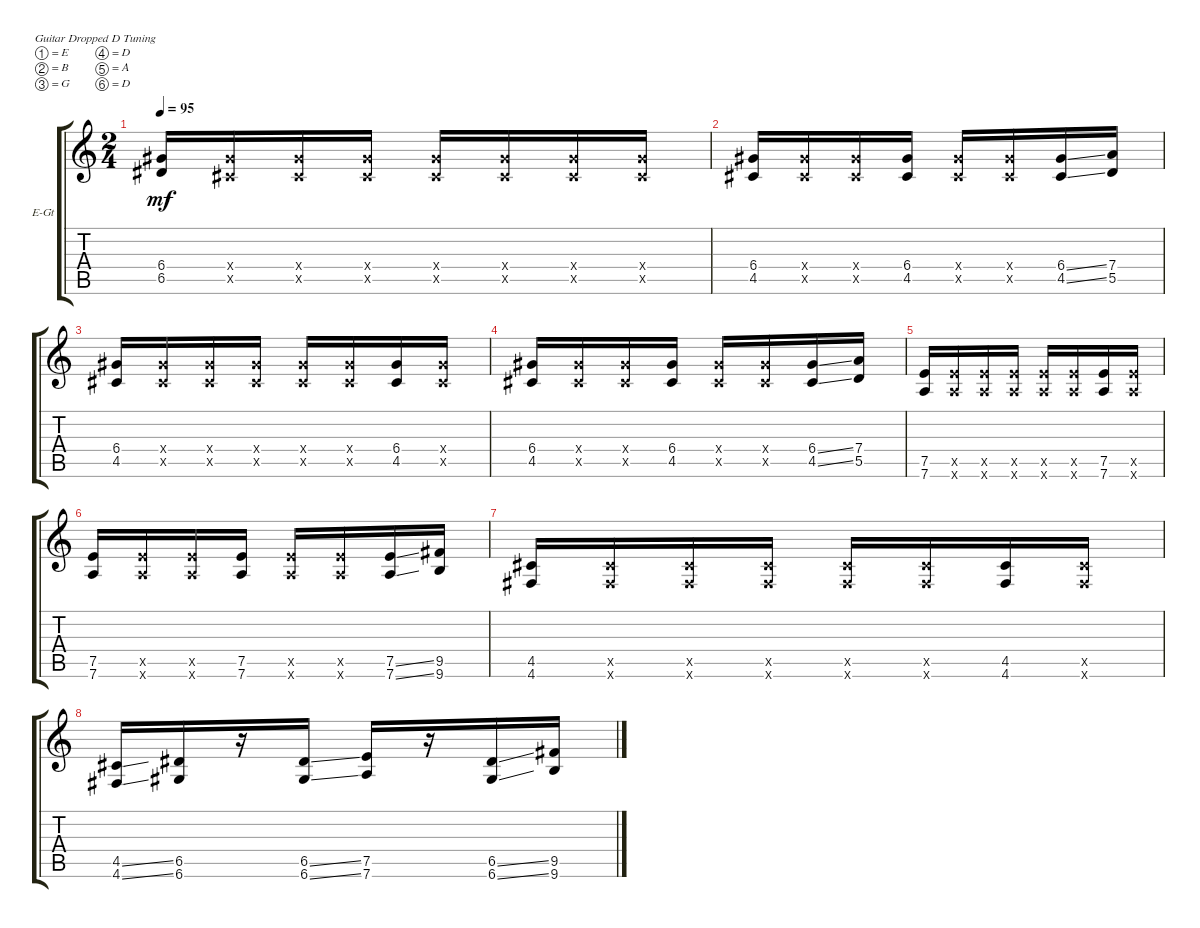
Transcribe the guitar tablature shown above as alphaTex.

\bracketExtendMode groupsimilarinstruments
\firstSystemTrackNameOrientation horizontal
\otherSystemsTrackNameOrientation horizontal
\track ("Electric Guitar" "E-Gt") {instrument distortionguitar}
\staff {score tabs}
\tuning (E4 B3 G3 D3 A2 D2)
\ts (2 4)
\tempo 95
\clef g2
\scale
0.333333
\ks c
(6.5 6.4).16{dy mf} (4.5{x} 6.4{x}).16 (4.5{x} 6.4{x}).16 (4.5{x} 6.4{x}).16 (4.5{x} 6.4{x}).16 (4.5{x} 6.4{x}).16 (4.5{x} 6.4{x}).16 (4.5{x} 6.4{x}).16 |
\scale
0.333333 (4.5 6.4).16 (4.5{x} 6.4{x}).16 (4.5{x} 6.4{x}).16 (4.5 6.4).16 (4.5{x} 6.4{x}).16 (4.5{x} 6.4{x}).16 (4.5{ss} 6.4{ss}).16 (5.5 7.4).16 |
\scale
0.333333 (4.5 6.4).16 (4.5{x} 6.4{x}).16 (4.5{x} 6.4{x}).16 (4.5{x} 6.4{x}).16 (4.5{x} 6.4{x}).16 (4.5{x} 6.4{x}).16 (4.5 6.4).16 (4.5{x} 6.4{x}).16 |
\scale
0.333333 (4.5 6.4).16 (4.5{x} 6.4{x}).16 (4.5{x} 6.4{x}).16 (4.5 6.4).16 (4.5{x} 6.4{x}).16 (4.5{x} 6.4{x}).16 (4.5{ss} 6.4{ss}).16 (5.5 7.4).16 |
\scale
0.333333 (7.6 7.5).16 (7.6{x} 7.5{x}).16 (7.6{x} 7.5{x}).16 (7.6{x} 7.5{x}).16 (7.6{x} 7.5{x}).16 (7.6{x} 7.5{x}).16 (7.6 7.5).16 (7.6{x} 7.5{x}).16 |
\scale
0.333333 (7.6 7.5).16 (7.6{x} 7.5{x}).16 (7.6{x} 7.5{x}).16 (7.6 7.5).16 (7.6{x} 7.5{x}).16 (7.6{x} 7.5{x}).16 (7.6{ss} 7.5{ss}).16 (9.6 9.5).16 |
\scale
0.333333 (4.6 4.5).16 (4.6{x} 4.5{x}).16 (4.6{x} 4.5{x}).16 (4.6{x} 4.5{x}).16 (4.6{x} 4.5{x}).16 (4.6{x} 4.5{x}).16 (4.6 4.5).16 (4.6{x} 4.5{x}).16 |
\scale
0.333333 (4.6{ss} 4.5{ss}).16 (6.6 6.5).16 r.16 (6.6{ss} 6.5{ss}).16 (7.6 7.5).16 r.16 (6.6{ss} 6.5{ss}).16 (9.6 9.5).16 |
\scale
0.333333 |
\scale
0.333333 |
\scale
0.333333 |
\scale
0.333333 |
\scale
0.333333 |
\scale
0.333333 |
\scale
0.333333 |
\scale
0.333333
